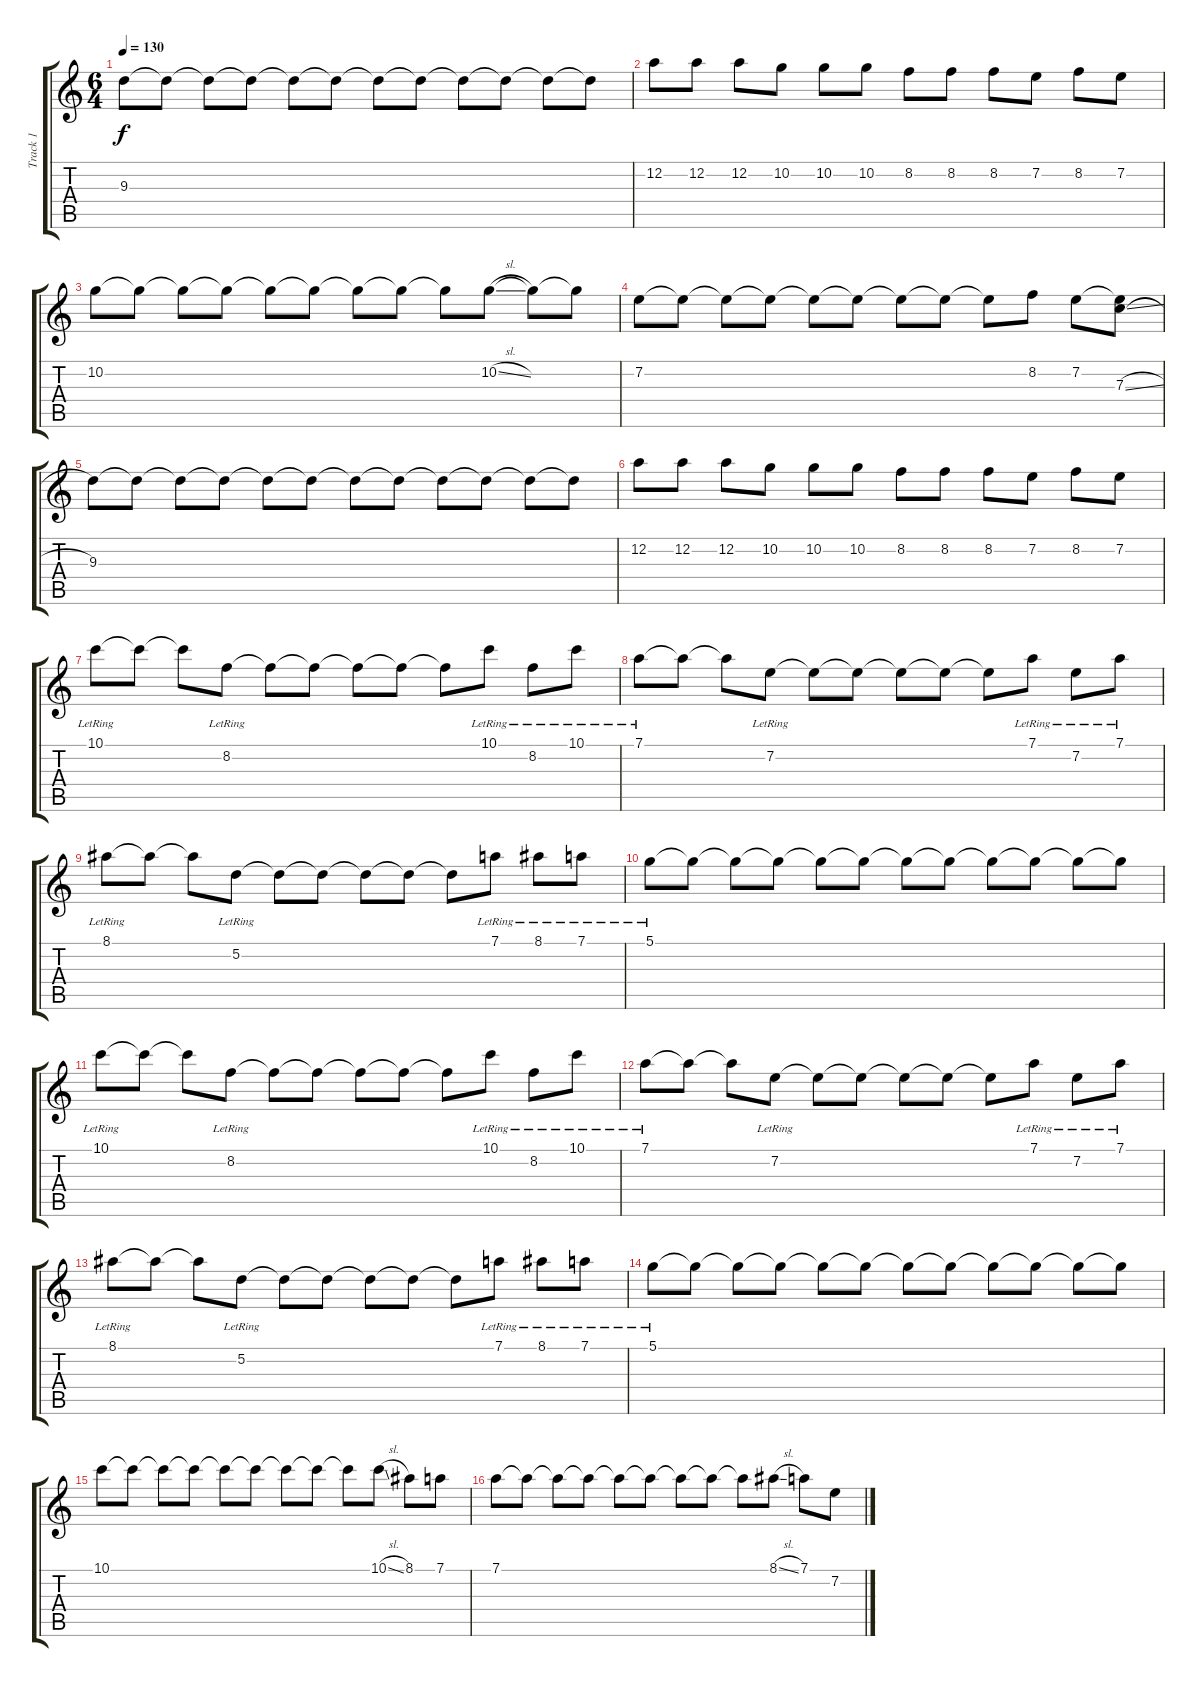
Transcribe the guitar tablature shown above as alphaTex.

\track ("Track 1" "Track 1") {instrument distortionguitar}
\staff {score tabs}
\tuning (D4 A3 F3 C3 G2 D2) {hide}
\ts (6 4)
\tempo 130
\clef g2
\ks c
9.3.8{dy f} 9.3{t}.8 9.3{t}.8 9.3{t}.8 9.3{t}.8 9.3{t}.8 9.3{t}.8 9.3{t}.8 9.3{t}.8 9.3{t}.8 9.3{t}.8 9.3{t}.8 |
12.2.8 12.2.8 12.2.8 10.2.8 10.2.8 10.2.8 8.2.8 8.2.8 8.2.8 7.2.8 8.2.8 7.2.8 |
10.2.8 10.2{t}.8 10.2{t}.8 10.2{t}.8 10.2{t}.8 10.2{t}.8 10.2{t}.8 10.2{t}.8 10.2{t}.8 10.2{sl}.8 10.2{t}.8 10.2{t}.8 |
7.2.8 7.2{t}.8 7.2{t}.8 7.2{t}.8 7.2{t}.8 7.2{t}.8 7.2{t}.8 7.2{t}.8 7.2{t}.8 8.2.8 7.2.8 (7.2{t} 7.3{sl}).8 |
9.3.8 9.3{t}.8 9.3{t}.8 9.3{t}.8 9.3{t}.8 9.3{t}.8 9.3{t}.8 9.3{t}.8 9.3{t}.8 9.3{t}.8 9.3{t}.8 9.3{t}.8 |
12.2.8 12.2.8 12.2.8 10.2.8 10.2.8 10.2.8 8.2.8 8.2.8 8.2.8 7.2.8 8.2.8 7.2.8 |
10.1{lr}.8 10.1{t}.8 10.1{t}.8 8.2{lr}.8 8.2{t}.8 8.2{t}.8 8.2{t}.8 8.2{t}.8 8.2{t}.8 10.1{lr}.8 8.2{lr}.8 10.1{lr}.8 |
7.1{lr}.8 7.1{t}.8 7.1{t}.8 7.2{lr}.8 7.2{t}.8 7.2{t}.8 7.2{t}.8 7.2{t}.8 7.2{t}.8 7.1{lr}.8 7.2{lr}.8 7.1{lr}.8 |
8.1{lr}.8 8.1{t}.8 8.1{t}.8 5.2{lr}.8 5.2{t}.8 5.2{t}.8 5.2{t}.8 5.2{t}.8 5.2{t}.8 7.1{lr}.8 8.1{lr}.8 7.1{lr}.8 |
5.1{lr}.8 5.1{t}.8 5.1{t}.8 5.1{t}.8 5.1{t}.8 5.1{t}.8 5.1{t}.8 5.1{t}.8 5.1{t}.8 5.1{t}.8 5.1{t}.8 5.1{t}.8 |
10.1{lr}.8 10.1{t}.8 10.1{t}.8 8.2{lr}.8 8.2{t}.8 8.2{t}.8 8.2{t}.8 8.2{t}.8 8.2{t}.8 10.1{lr}.8 8.2{lr}.8 10.1{lr}.8 |
7.1{lr}.8 7.1{t}.8 7.1{t}.8 7.2{lr}.8 7.2{t}.8 7.2{t}.8 7.2{t}.8 7.2{t}.8 7.2{t}.8 7.1{lr}.8 7.2{lr}.8 7.1{lr}.8 |
8.1{lr}.8 8.1{t}.8 8.1{t}.8 5.2{lr}.8 5.2{t}.8 5.2{t}.8 5.2{t}.8 5.2{t}.8 5.2{t}.8 7.1{lr}.8 8.1{lr}.8 7.1{lr}.8 |
5.1{lr}.8 5.1{t}.8 5.1{t}.8 5.1{t}.8 5.1{t}.8 5.1{t}.8 5.1{t}.8 5.1{t}.8 5.1{t}.8 5.1{t}.8 5.1{t}.8 5.1{t}.8 |
10.1.8 10.1{t}.8 10.1{t}.8 10.1{t}.8 10.1{t}.8 10.1{t}.8 10.1{t}.8 10.1{t}.8 10.1{t}.8 10.1{sl}.8 8.1.8 7.1.8 |
7.1.8 7.1{t}.8 7.1{t}.8 7.1{t}.8 7.1{t}.8 7.1{t}.8 7.1{t}.8 7.1{t}.8 7.1{t}.8 8.1{sl}.8 7.1.8 7.2.8
